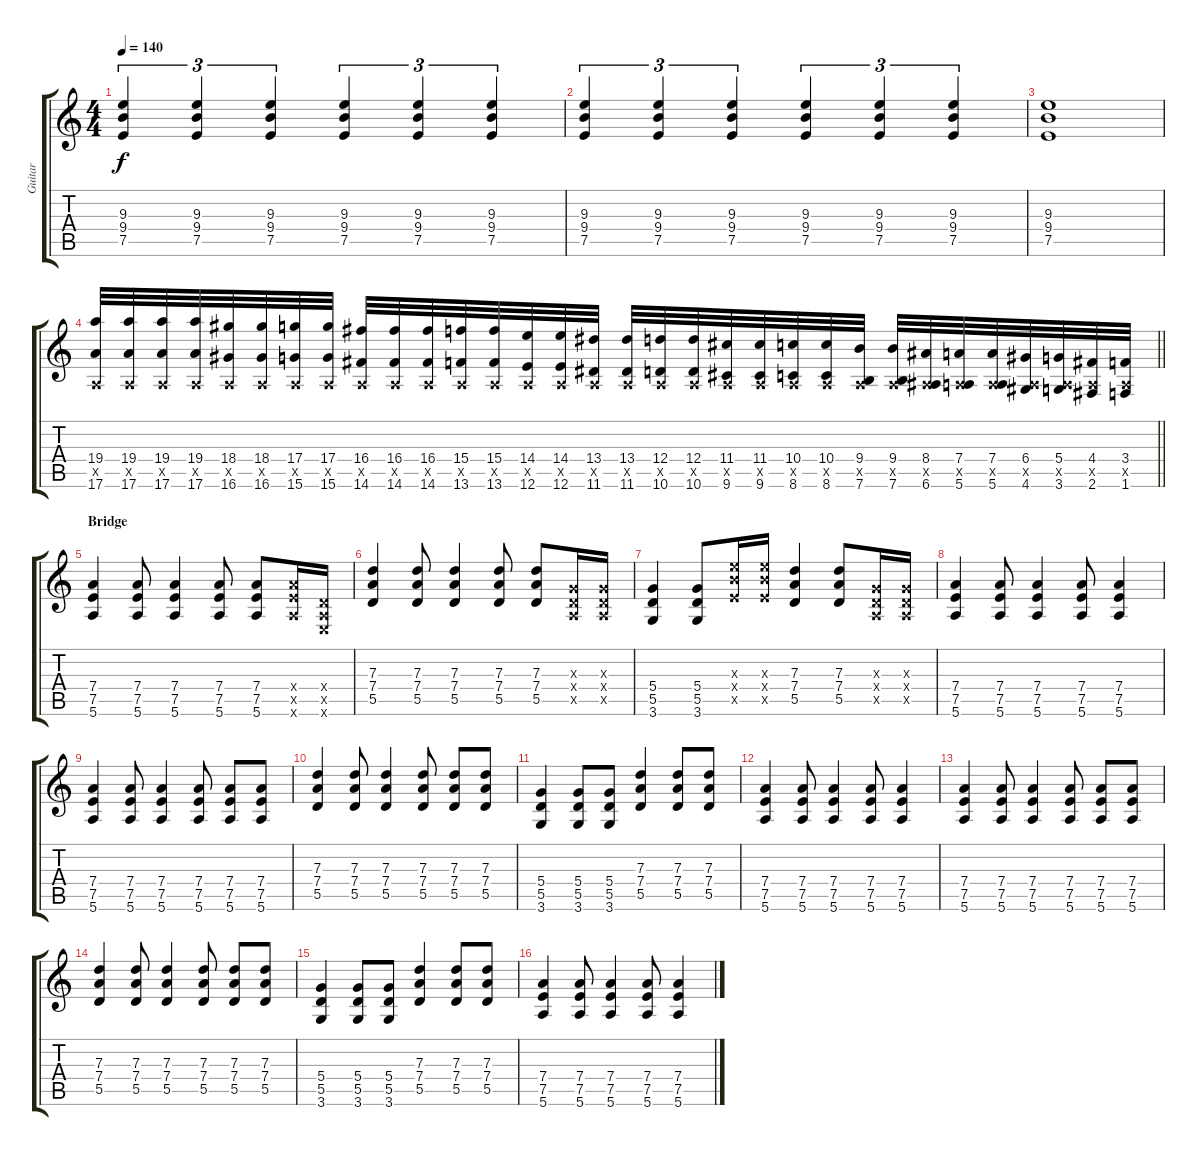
\track ("Guitar" "Guitar") {instrument distortionguitar}
\staff {score tabs}
\tuning (E4 B3 G3 D3 A2 E2) {hide}
\ts (4 4)
\tempo 140
\clef g2
\ks c
(9.3 9.4 7.5).4{tu (3 2) dy f} (9.3 9.4 7.5).4{tu (3 2)} (9.3 9.4 7.5).4{tu (3 2)} (9.3 9.4 7.5).4{tu (3 2)} (9.3 9.4 7.5).4{tu (3 2)} (9.3 9.4 7.5).4{tu (3 2)} |
(9.3 9.4 7.5).4{tu (3 2)} (9.3 9.4 7.5).4{tu (3 2)} (9.3 9.4 7.5).4{tu (3 2)} (9.3 9.4 7.5).4{tu (3 2)} (9.3 9.4 7.5).4{tu (3 2)} (9.3 9.4 7.5).4{tu (3 2)} |
(9.3 9.4 7.5).1 |
\barLineRight lightlight
(19.4 0.5{x} 17.6).32 (19.4 0.5{x} 17.6).32 (19.4 0.5{x} 17.6).32 (19.4 0.5{x} 17.6).32 (18.4 0.5{x} 16.6).32 (18.4 0.5{x} 16.6).32 (17.4 0.5{x} 15.6).32 (17.4 0.5{x} 15.6).32 (16.4 0.5{x} 14.6).32 (16.4 0.5{x} 14.6).32 (16.4 0.5{x} 14.6).32 (15.4 0.5{x} 13.6).32 (15.4 0.5{x} 13.6).32 (14.4 0.5{x} 12.6).32 (14.4 0.5{x} 12.6).32 (13.4 0.5{x} 11.6).32 (13.4 0.5{x} 11.6).32 (12.4 0.5{x} 10.6).32 (12.4 0.5{x} 10.6).32 (11.4 0.5{x} 9.6).32 (11.4 0.5{x} 9.6).32 (10.4 0.5{x} 8.6).32 (10.4 0.5{x} 8.6).32 (9.4 0.5{x} 7.6).32 (9.4 0.5{x} 7.6).32 (8.4 0.5{x} 6.6).32 (7.4 0.5{x} 5.6).32 (7.4 0.5{x} 5.6).32 (6.4 0.5{x} 4.6).32 (5.4 0.5{x} 3.6).32 (4.4 0.5{x} 2.6).32 (3.4 0.5{x} 1.6).32 |
\section ("" "Bridge")
(7.4 7.5 5.6).4 (7.4 7.5 5.6).8 (7.4 7.5 5.6).4 (7.4 7.5 5.6).8 (7.4 7.5 5.6).8 (7.4{x} 7.5{x} 5.6{x}).16 (0.4{x} 0.5{x} 0.6{x}).16 |
(7.3 7.4 5.5).4 (7.3 7.4 5.5).8 (7.3 7.4 5.5).4 (7.3 7.4 5.5).8 (7.3 7.4 5.5).8 (0.3{x} 0.4{x} 0.5{x}).16 (0.3{x} 0.4{x} 0.5{x}).16 |
(5.4 5.5 3.6).4 (5.4 5.5 3.6).8 (9.3{x} 9.4{x} 7.5{x}).16 (9.3{x} 9.4{x} 7.5{x}).16 (7.3 7.4 5.5).4 (7.3 7.4 5.5).8 (0.3{x} 0.4{x} 0.5{x}).16 (0.3{x} 0.4{x} 0.5{x}).16 |
(7.4 7.5 5.6).4 (7.4 7.5 5.6).8 (7.4 7.5 5.6).4 (7.4 7.5 5.6).8 (7.4 7.5 5.6).4 |
(7.4 7.5 5.6).4 (7.4 7.5 5.6).8 (7.4 7.5 5.6).4 (7.4 7.5 5.6).8 (7.4 7.5 5.6).8 (7.4 7.5 5.6).8 |
(7.3 7.4 5.5).4 (7.3 7.4 5.5).8 (7.3 7.4 5.5).4 (7.3 7.4 5.5).8 (7.3 7.4 5.5).8 (7.3 7.4 5.5).8 |
(5.4 5.5 3.6).4 (5.4 5.5 3.6).8 (5.4 5.5 3.6).8 (7.3 7.4 5.5).4 (7.3 7.4 5.5).8 (7.3 7.4 5.5).8 |
(7.4 7.5 5.6).4 (7.4 7.5 5.6).8 (7.4 7.5 5.6).4 (7.4 7.5 5.6).8 (7.4 7.5 5.6).4 |
(7.4 7.5 5.6).4 (7.4 7.5 5.6).8 (7.4 7.5 5.6).4 (7.4 7.5 5.6).8 (7.4 7.5 5.6).8 (7.4 7.5 5.6).8 |
(7.3 7.4 5.5).4 (7.3 7.4 5.5).8 (7.3 7.4 5.5).4 (7.3 7.4 5.5).8 (7.3 7.4 5.5).8 (7.3 7.4 5.5).8 |
(5.4 5.5 3.6).4 (5.4 5.5 3.6).8 (5.4 5.5 3.6).8 (7.3 7.4 5.5).4 (7.3 7.4 5.5).8 (7.3 7.4 5.5).8 |
(7.4 7.5 5.6).4 (7.4 7.5 5.6).8 (7.4 7.5 5.6).4 (7.4 7.5 5.6).8 (7.4 7.5 5.6).4
